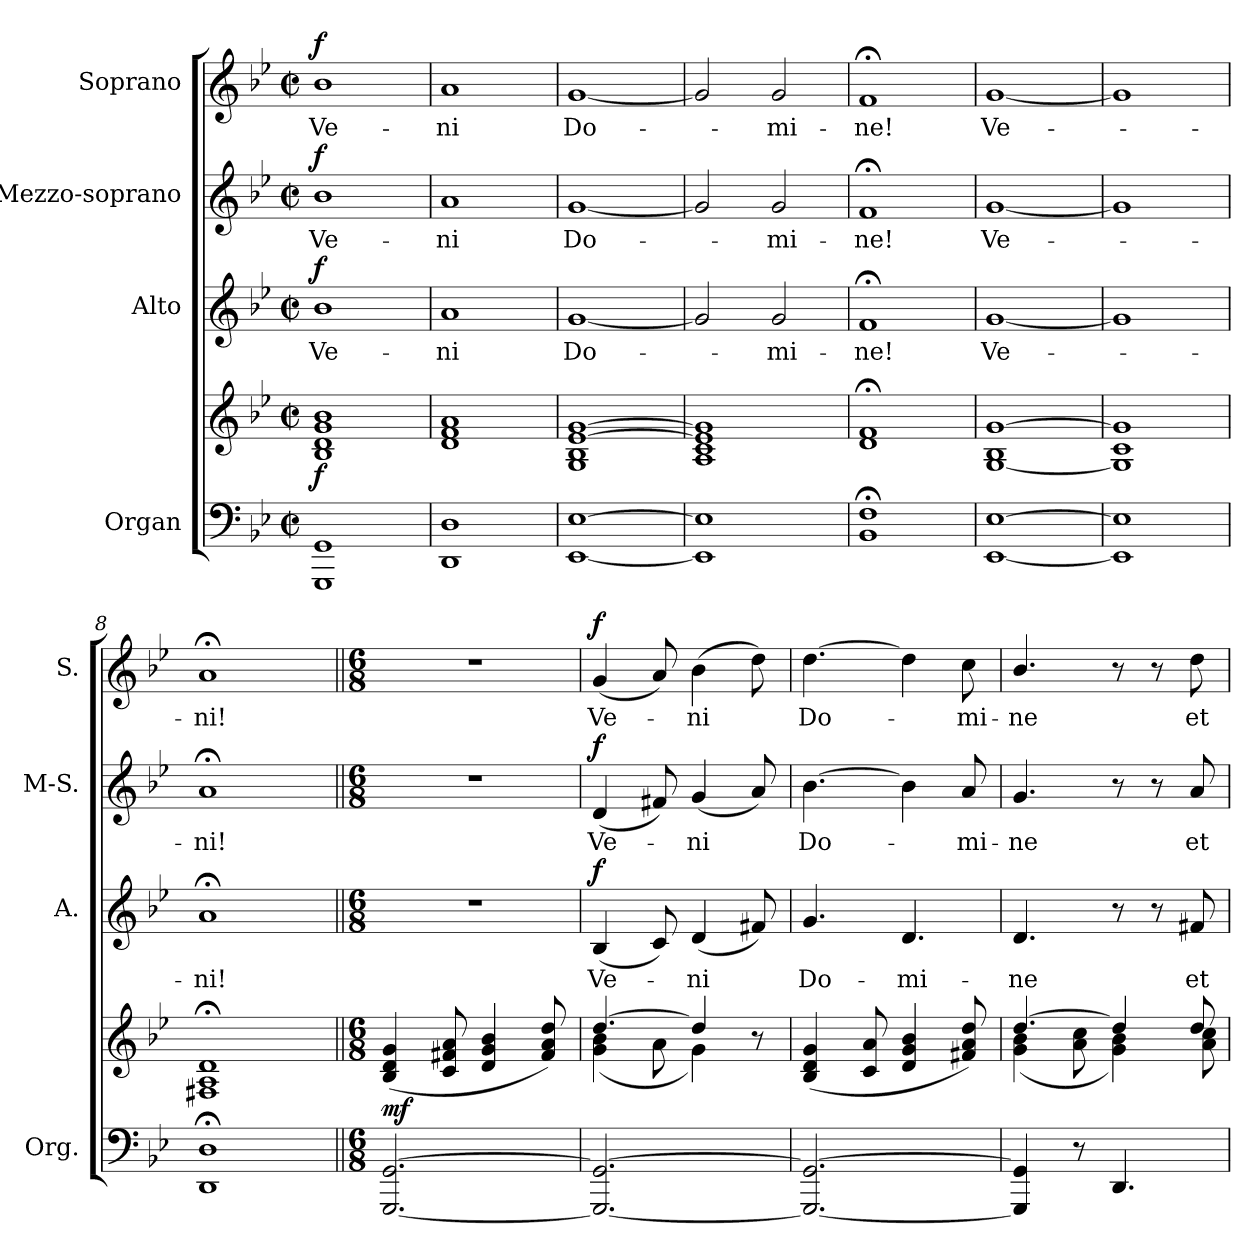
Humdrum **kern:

**kern	**kern	**dynam	**kern	**text	**dynam	**kern	**text	**dynam	**kern	**text	**dynam
*part4	*part4	*part4	*part3	*part3	*part3	*part2	*part2	*part2	*part1	*part1	*part1
*staff5	*staff4	*staff4/5	*staff3	*staff3	*staff3	*staff2	*staff2	*staff2	*staff1	*staff1	*staff1
*I"Organ	*	*	*I"Alto	*	*	*I"Mezzo-soprano	*	*	*I"Soprano	*	*
*I'Org.	*	*	*I'A.	*	*	*I'M-S.	*	*	*I'S.	*	*
*clefF4	*clefG2	*	*clefG2	*	*	*clefG2	*	*	*clefG2	*	*
*k[b-e-]	*k[b-e-]	*	*k[b-e-]	*	*	*k[b-e-]	*	*	*k[b-e-]	*	*
*B-:	*B-:	*	*B-:	*	*	*B-:	*	*	*B-:	*	*
*M2/2	*M2/2	*	*M2/2	*	*	*M2/2	*	*	*M2/2	*	*
*met(c|)	*met(c|)	*	*met(c|)	*	*	*met(c|)	*	*	*met(c|)	*	*
*MM50	*MM50	*	*MM50	*	*	*MM50	*	*	*MM50	*	*
=1	=1	=1	=1	=1	=1	=1	=1	=1	=1	=1	=1
!	!	!LO:DY:b	!	!LO:LY:b	!LO:DY:b	!	!LO:LY:b	!LO:DY:b	!	!LO:LY:b	!LO:DY:b
1GGG 1GG	1B- 1d 1g 1b-	f	1b-	Ve-	f	1b-	Ve-	f	1b-	Ve-	f
=2	=2	=2	=2	=2	=2	=2	=2	=2	=2	=2	=2
!	!	!	!	!LO:LY:b	!	!	!LO:LY:b	!	!	!LO:LY:b	!
1DD 1D	1d 1f 1a	.	1a	-ni	.	1a	-ni	.	1a	-ni	.
=3	=3	=3	=3	=3	=3	=3	=3	=3	=3	=3	=3
!	!	!	!	!LO:LY:b	!	!	!LO:LY:b	!	!	!LO:LY:b	!
[1EE- [1E-	1G 1B- [1e- [1g	.	[1g	Do-	.	[1g	Do-	.	[1g	Do-	.
=4	=4	=4	=4	=4	=4	=4	=4	=4	=4	=4	=4
1EE-] 1E-]	1A 1c 1e-] 1g]	.	2g/]	.	.	2g/]	.	.	2g/]	.	.
!	!	!	!	!LO:LY:b	!	!	!LO:LY:b	!	!	!LO:LY:b	!
.	.	.	2g/	-mi-	.	2g/	-mi-	.	2g/	-mi-	.
=5	=5	=5	=5	=5	=5	=5	=5	=5	=5	=5	=5
!	!	!	!	!LO:LY:b	!	!	!LO:LY:b	!	!	!LO:LY:b	!
1BB-;< 1F;<	1d;< 1f;<	.	1f;<	-ne!	.	1f;<	-ne!	.	1f;<	-ne!	.
=6	=6	=6	=6	=6	=6	=6	=6	=6	=6	=6	=6
!	!	!	!	!LO:LY:b	!	!	!LO:LY:b	!	!	!LO:LY:b	!
[1EE- [1E-	[1G 1B- [1g	.	[1g	Ve-	.	[1g	Ve-	.	[1g	Ve-	.
=7	=7	=7	=7	=7	=7	=7	=7	=7	=7	=7	=7
1EE-] 1E-]	1G] 1c 1g]	.	1g]	.	.	1g]	.	.	1g]	.	.
=8	=8	=8	=8	=8	=8	=8	=8	=8	=8	=8	=8
!	!	!	!	!LO:LY:b	!	!	!LO:LY:b	!	!	!LO:LY:b	!
1DD;< 1D;<	1F#X;< 1A;< 1d;<	.	1a;<	-ni!	.	1a;<	-ni!	.	1a;<	-ni!	.
=9||	=9||	=9||	=9||	=9||	=9||	=9||	=9||	=9||	=9||	=9||	=9||
*M6/8	*M6/8	*	*M6/8	*	*	*M6/8	*	*	*M6/8	*	*
*	*	*	*	*	*	*	*	*	*MM120	*	*
!	!	!LO:DY:b	!	!	!	!	!	!	!	!	!
[2.GGG/ [2.GG/	(<4B-/ 4d/ 4g/	mf	2.r	.	.	2.r	.	.	2.r	.	.
.	8c/ 8f#X/ 8a/	.	.	.	.	.	.	.	.	.	.
.	4d/ 4g/ 4b-/	.	.	.	.	.	.	.	.	.	.
.	8f#/ 8a/ 8dd/)	.	.	.	.	.	.	.	.	.	.
=10	=10	=10	=10	=10	=10	=10	=10	=10	=10	=10	=10
*	*^	*	*	*	*	*	*	*	*	*	*
!	!	!	!	!	!LO:LY:b	!LO:DY:b	!	!LO:LY:b	!LO:DY:b	!	!LO:LY:b	!LO:DY:b
2.GGG/_ 2.GG/_	[4.dd/	(<4g\ 4b-\	.	(<4B-/	Ve-	f	(<4d/	Ve-	f	(<4g/	Ve-	f
.	.	8a\	.	8c/)	.	.	8f#X/)	.	.	8a/)	.	.
!	!	!	!	!	!LO:LY:b	!	!	!LO:LY:b	!	!	!LO:LY:b	!
.	4dd/]	4g\)	.	(<4d/	-ni	.	(<4g/	-ni	.	(>4b-\	-ni	.
.	8r	8ryy	.	8f#X/)	.	.	8a/)	.	.	8dd\)	.	.
!!LO:LB:g=z
=11	=11	=11	=11	=11	=11	=11	=11	=11	=11	=11	=11	=11
!	!	!	!	!	!LO:LY:b	!	!	!LO:LY:b	!	!	!LO:LY:b	!
*	*v	*v	*	*	*	*	*	*	*	*	*	*
2.GGG/_ 2.GG/_	(<4B-/ 4d/ 4g/	.	4.g/	Do-	.	[4.b-\	Do-	.	[4.dd\	Do-	.
.	8c/ 8a/	.	.	.	.	.	.	.	.	.	.
!	!	!	!	!LO:LY:b	!	!	!	!	!	!	!
.	4d/ 4g/ 4b-/	.	4.d/	-mi-	.	4b-\]	.	.	4dd\]	.	.
!	!	!	!	!	!	!	!LO:LY:b	!	!	!LO:LY:b	!
.	8f#X/ 8a/ 8dd/)	.	.	.	.	8a/	-mi-	.	8cc\	-mi-	.
=12	=12	=12	=12	=12	=12	=12	=12	=12	=12	=12	=12
*	*^	*	*	*	*	*	*	*	*	*	*
!	!	!	!	!	!LO:LY:b	!	!	!LO:LY:b	!	!	!LO:LY:b	!
4GGG/] 4GG/]	[4.dd/	(<4g\ 4b-\	.	4.d/	-ne	.	4.g/	-ne	.	4.b-/	-ne	.
8r	.	8a\ 8cc\	.	.	.	.	.	.	.	.	.	.
4.DD/	4dd/]	4g\ 4b-\)	.	8r	.	.	8r	.	.	8r	.	.
.	.	.	.	8r	.	.	8r	.	.	8r	.	.
!	!	!	!	!	!LO:LY:b	!	!	!LO:LY:b	!	!	!LO:LY:b	!
.	8dd/	8a\ 8cc\	.	8f#X/	et	.	8a/	et	.	8dd\	et	.
*	*v	*v	*	*	*	*	*	*	*	*	*	*
=	=	=	=	=	=	=	=	=	=	=	=
*-	*-	*-	*-	*-	*-	*-	*-	*-	*-	*-	*-
